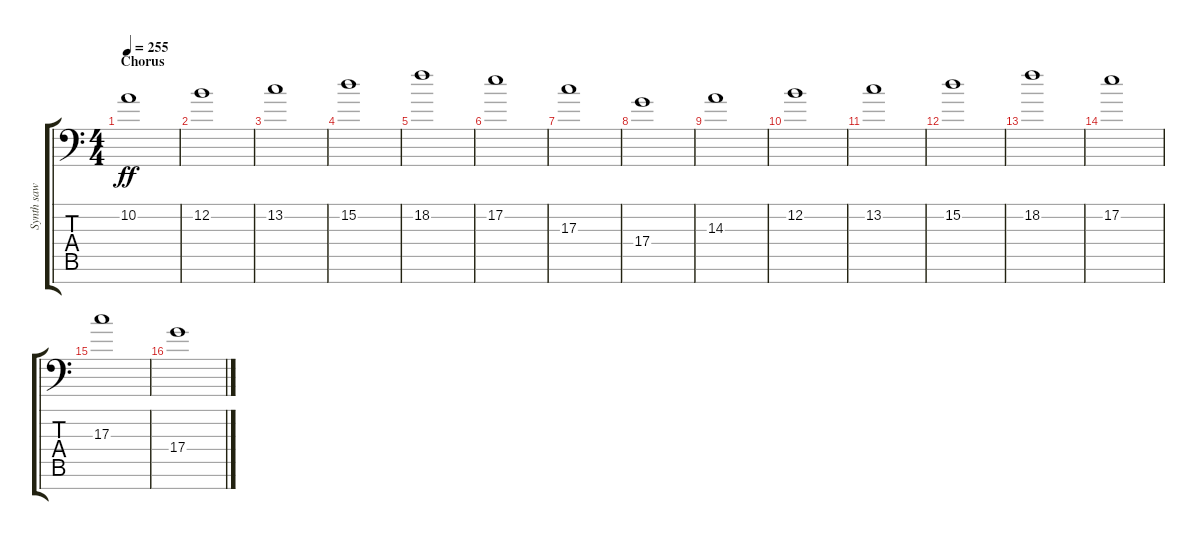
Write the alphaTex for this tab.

\track ("Synth saw" "Synth saw") {instrument lead2sawtooth}
\staff {score tabs}
\tuning (C8 B3 G3 D3 A2 E2 C-1) {hide}
\ts (4 4)
\section ("" "Chorus")
\tempo 255
\clef f4
\ks c
10.2.1{dy ff} |
12.2.1 |
13.2.1 |
15.2.1 |
18.2.1 |
17.2.1 |
17.3.1 |
17.4.1 |
14.3.1 |
12.2.1 |
13.2.1 |
15.2.1 |
18.2.1 |
17.2.1 |
17.3.1 |
17.4.1
